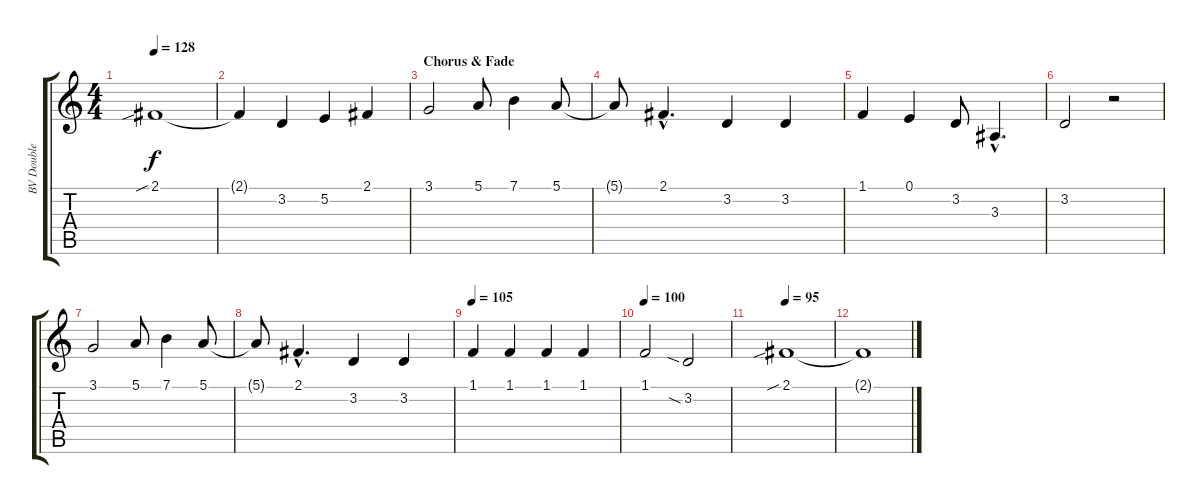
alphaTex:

\track ("BV Double Tracked" "BV Double ") {instrument lead6voice}
\staff {score tabs}
\tuning (E4 B3 G3 D3 A2 E2) {hide}
\ts (4 4)
\tempo 128
\clef g2
\ks c
2.1{sib}.1{dy f} |
2.1{t}.4 3.2.4 5.2.4 2.1.4 |
\section ("" "Chorus & Fade")
3.1.2 5.1.8 7.1.4 5.1.8 |
5.1{t}.8 2.1{hac}.4{d} 3.2.4 3.2.4 |
1.1.4 0.1.4 3.2.8 3.3{hac}.4{d} |
3.2.2 r.2 |
3.1.2 5.1.8 7.1.4 5.1.8 |
5.1{t}.8 2.1{hac}.4{d} 3.2.4 3.2.4 |
\tempo 105
1.1.4 1.1.4 1.1.4 1.1.4 |
\tempo 100
1.1.2 3.2{sia}.2 |
\tempo 95
2.1{sib}.1 |
2.1{t}.1
